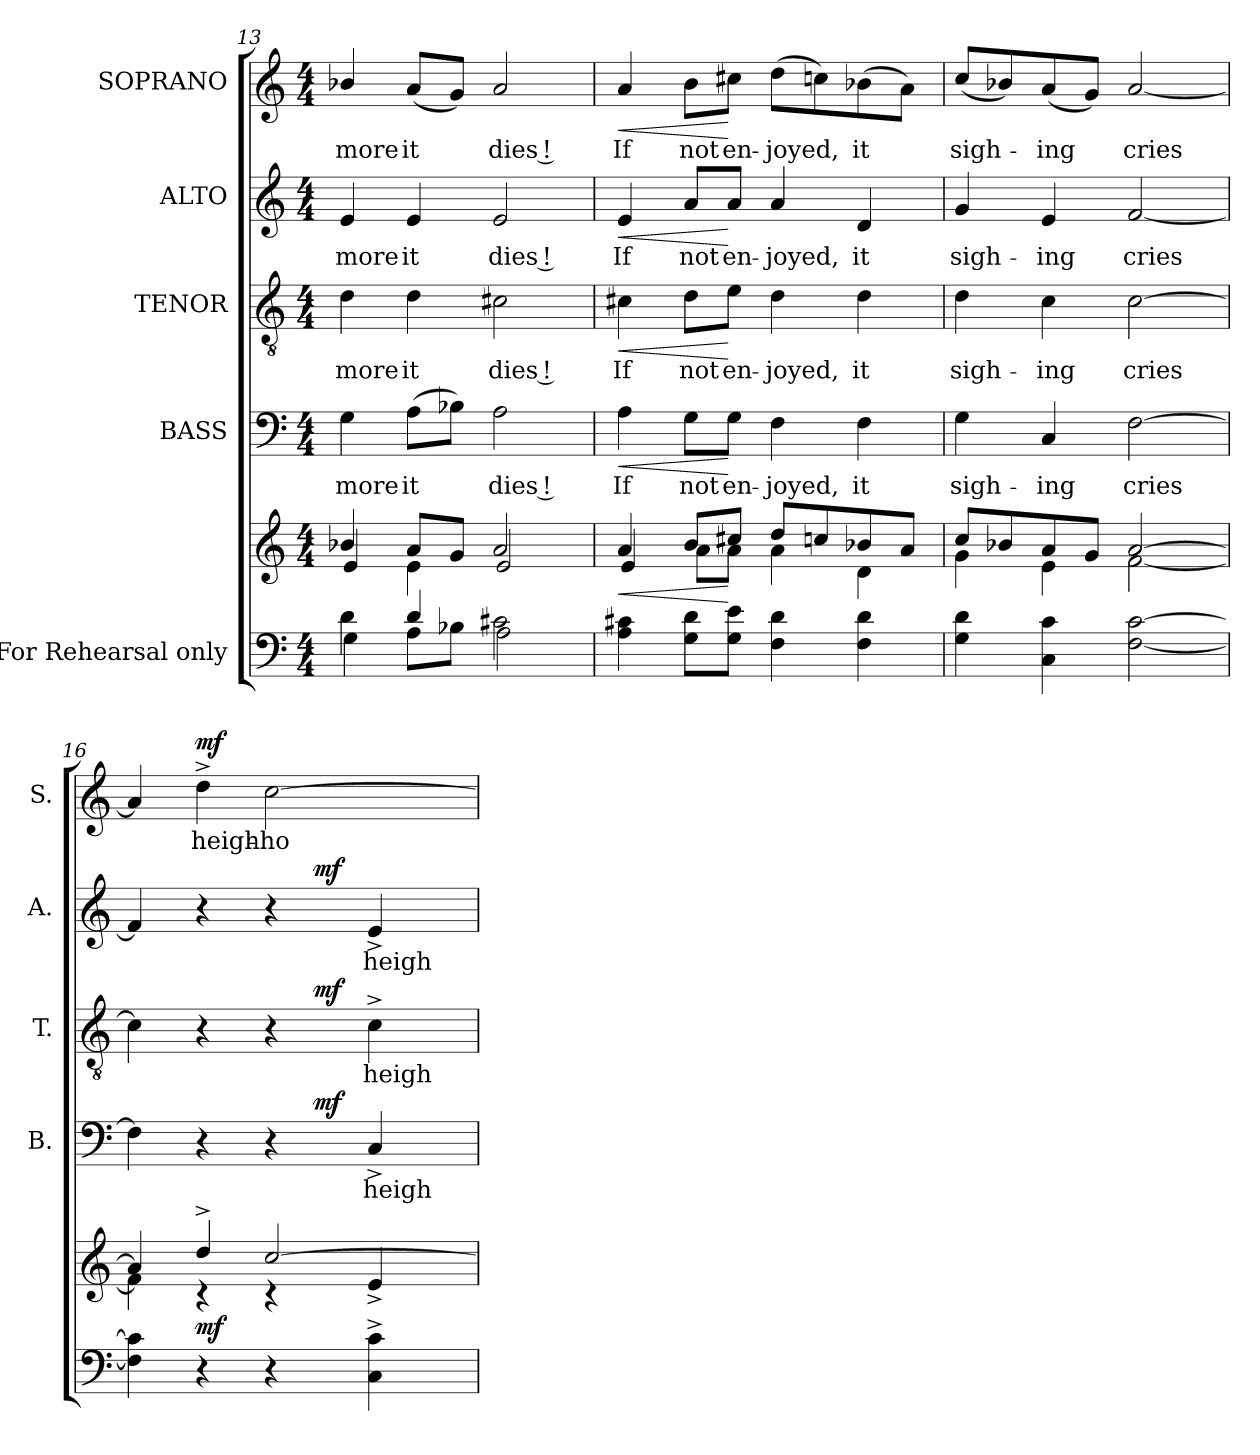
**kern	**kern	**dynam	**kern	**text	**dynam	**kern	**text	**dynam	**kern	**text	**dynam	**kern	**text	**dynam
*part5	*part5	*part5	*part4	*part4	*part4	*part3	*part3	*part3	*part2	*part2	*part2	*part1	*part1	*part1
*staff6	*staff5	*staff5/6	*staff4	*staff4	*staff4	*staff3	*staff3	*staff3	*staff2	*staff2	*staff2	*staff1	*staff1	*staff1
*I"For  Rehearsal  only	*	*	*I"BASS	*	*	*I"TENOR	*	*	*I"ALTO	*	*	*I"SOPRANO	*	*
*	*	*	*I'B.	*	*	*I'T.	*	*	*I'A.	*	*	*I'S.	*	*
*clefF4	*clefG2	*	*clefF4	*	*	*clefGv2	*	*	*clefG2	*	*	*clefG2	*	*
*	*	*	*	*	*	*ITrd7c12	*	*	*	*	*	*	*	*
*k[]	*k[]	*	*k[]	*	*	*k[]	*	*	*k[]	*	*	*k[]	*	*
*C:	*C:	*	*C:	*	*	*C:	*	*	*C:	*	*	*C:	*	*
*M4/4	*M4/4	*	*M4/4	*	*	*M4/4	*	*	*M4/4	*	*	*M4/4	*	*
=13	=13	=13	=13	=13	=13	=13	=13	=13	=13	=13	=13	=13	=13	=13
*^	*^	*	*	*	*	*	*	*	*	*	*	*	*	*
!	!	!	!	!	!	!LO:LY:b:color=#000000	!	!	!	!	!	!	!	!	!	!
!	!	!	!	!	!	!	!	!	!LO:LY:b:color=#000000	!	!	!	!	!	!	!
!	!	!	!	!	!	!	!	!	!	!	!	!LO:LY:b:color=#000000	!	!	!	!
!	!	!	!	!	!	!	!	!	!	!	!	!	!	!	!LO:LY:b:color=#000000	!
4di\	4Gi\	4b-Xi/	4ei/	.	4Gi\	more	.	4Di\	more	.	4ei/	more	.	4b-Xi/	more	.
!	!	!	!	!	!	!LO:LY:b:color=#000000	!	!	!	!	!	!	!	!	!	!
!	!	!	!	!	!	!	!	!	!LO:LY:b:color=#000000	!	!	!	!	!	!	!
!	!	!	!	!	!	!	!	!	!	!	!	!LO:LY:b:color=#000000	!	!	!	!
!	!	!	!	!	!	!	!	!	!	!	!	!	!	!	!LO:LY:b:color=#000000	!
4di/	8Ai\L	8ai/L	4ei\	.	(8Ai\L	it	.	4Di\	it	.	4ei/	it	.	(8ai/L	it	.
.	8B-Xi\J	8gi/J	.	.	8B-Xi\J)	.	.	.	.	.	.	.	.	8gi/J)	.	.
!	!	!	!	!	!	!LO:LY:b:color=#000000	!	!	!	!	!	!	!	!	!	!
!	!	!	!	!	!	!	!	!	!LO:LY:b:color=#000000	!	!	!	!	!	!	!
!	!	!	!	!	!	!	!	!	!	!	!	!LO:LY:b:color=#000000	!	!	!	!
!	!	!	!	!	!	!	!	!	!	!	!	!	!	!	!LO:LY:b:color=#000000	!
2c#Xi\	2Ai\	2ai/	2ei/	.	2Ai\	dies !	.	2C#Xi\	dies !	.	2ei/	dies !	.	2ai/	dies !	.
!!LO:PB:g=z
=14	=14	=14	=14	=14	=14	=14	=14	=14	=14	=14	=14	=14	=14	=14	=14	=14
!	!	!	!	!LO:HP:b	!	!	!	!	!	!	!	!	!	!	!	!
*v	*v	*	*	*	*	*	*	*	*	*	*	*	*	*	*	*
*^	*	*	*	*	*	*	*	*	*	*	*	*	*	*	*
!	!	!	!	!	!	!LO:LY:b:color=#000000	!LO:HP:b	!	!	!	!	!	!	!	!	!
*v	*v	*	*	*	*	*	*	*	*	*	*	*	*	*	*	*
*^	*	*	*	*	*	*	*	*	*	*	*	*	*	*	*
!	!	!	!	!	!	!	!	!	!LO:LY:b:color=#000000	!LO:HP:b	!	!	!	!	!	!
*v	*v	*	*	*	*	*	*	*	*	*	*	*	*	*	*	*
*^	*	*	*	*	*	*	*	*	*	*	*	*	*	*	*
!	!	!	!	!	!	!	!	!	!	!	!	!LO:LY:b:color=#000000	!LO:HP:b	!	!	!
*v	*v	*	*	*	*	*	*	*	*	*	*	*	*	*	*	*
*^	*	*	*	*	*	*	*	*	*	*	*	*	*	*	*
!	!	!	!	!	!	!	!	!	!	!	!	!	!	!	!LO:LY:b:color=#000000	!LO:HP:b
*v	*v	*	*	*	*	*	*	*	*	*	*	*	*	*	*	*
4Ai\ 4c#Xi	4ai/	4ei/	<	4Ai\	If	<	4C#Xi\	If	<	4ei/	If	<	4ai/	If	<
!	!	!	!	!	!LO:LY:b:color=#000000	!	!	!	!	!	!	!	!	!	!
!	!	!	!	!	!	!	!	!LO:LY:b:color=#000000	!	!	!	!	!	!	!
!	!	!	!	!	!	!	!	!	!	!	!LO:LY:b:color=#000000	!	!	!	!
!	!	!	!	!	!	!	!	!	!	!	!	!	!	!LO:LY:b:color=#000000	!
8Gi\ 8diL	8bi/L	8ai\L	.	8Gi\L	not	.	8Di\L	not	.	8ai/L	not	.	8bi\L	not	.
!	!	!	!	!	!LO:LY:b:color=#000000	!	!	!	!	!	!	!	!	!	!
!	!	!	!	!	!	!	!	!LO:LY:b:color=#000000	!	!	!	!	!	!	!
!	!	!	!	!	!	!	!	!	!	!	!LO:LY:b:color=#000000	!	!	!	!
!	!	!	!	!	!	!	!	!	!	!	!	!	!	!LO:LY:b:color=#000000	!
8Gi\ 8eiJ	8cc#Xi/J	8ai\J	[	8Gi\J	en-	[	8Ei\J	en-	[	8ai/J	en-	[	8cc#Xi\J	en-	[
!	!	!	!	!	!LO:LY:b:color=#000000	!	!	!	!	!	!	!	!	!	!
!	!	!	!	!	!	!	!	!LO:LY:b:color=#000000	!	!	!	!	!	!	!
!	!	!	!	!	!	!	!	!	!	!	!LO:LY:b:color=#000000	!	!	!	!
!	!	!	!	!	!	!	!	!	!	!	!	!	!	!LO:LY:b:color=#000000	!
4Fi\ 4di	8ddi/L	4ai\	.	4Fi\	-joyed,	.	4Di\	-joyed,	.	4ai/	-joyed,	.	(8ddi\L	-joyed,	.
.	8ccni/	.	.	.	.	.	.	.	.	.	.	.	8ccni\)	.	.
!	!	!	!	!	!LO:LY:b:color=#000000	!	!	!	!	!	!	!	!	!	!
!	!	!	!	!	!	!	!	!LO:LY:b:color=#000000	!	!	!	!	!	!	!
!	!	!	!	!	!	!	!	!	!	!	!LO:LY:b:color=#000000	!	!	!	!
!	!	!	!	!	!	!	!	!	!	!	!	!	!	!LO:LY:b:color=#000000	!
4Fi\ 4di	8b-Xi/	4di\	.	4Fi\	it	.	4Di\	it	.	4di/	it	.	(8b-Xi\	it	.
.	8ai/J	.	.	.	.	.	.	.	.	.	.	.	8ai\J)	.	.
=15	=15	=15	=15	=15	=15	=15	=15	=15	=15	=15	=15	=15	=15	=15	=15
!	!	!	!	!	!LO:LY:b:color=#000000	!	!	!	!	!	!	!	!	!	!
!	!	!	!	!	!	!	!	!LO:LY:b:color=#000000	!	!	!	!	!	!	!
!	!	!	!	!	!	!	!	!	!	!	!LO:LY:b:color=#000000	!	!	!	!
!	!	!	!	!	!	!	!	!	!	!	!	!	!	!LO:LY:b:color=#000000	!
4Gi\ 4di	8cci/L	4gi\	.	4Gi\	sigh-	.	4Di\	sigh-	.	4gi/	sigh-	.	(8cci/L	sigh-	.
.	8b-Xi/	.	.	.	.	.	.	.	.	.	.	.	8b-Xi/)	.	.
!	!	!	!	!	!LO:LY:b:color=#000000	!	!	!	!	!	!	!	!	!	!
!	!	!	!	!	!	!	!	!LO:LY:b:color=#000000	!	!	!	!	!	!	!
!	!	!	!	!	!	!	!	!	!	!	!LO:LY:b:color=#000000	!	!	!	!
!	!	!	!	!	!	!	!	!	!	!	!	!	!	!LO:LY:b:color=#000000	!
4Ci\ 4ci	8ai/	4ei\	.	4Ci/	-ing	.	4Ci\	-ing	.	4ei/	-ing	.	(8ai/	-ing	.
.	8gi/J	.	.	.	.	.	.	.	.	.	.	.	8gi/J)	.	.
!	!	!	!	!	!LO:LY:b:color=#000000	!	!	!	!	!	!	!	!	!	!
!	!	!	!	!	!	!	!	!LO:LY:b:color=#000000	!	!	!	!	!	!	!
!	!	!	!	!	!	!	!	!	!	!	!LO:LY:b:color=#000000	!	!	!	!
!	!	!	!	!	!	!	!	!	!	!	!	!	!	!LO:LY:b:color=#000000	!
[2Fi\ [2ci	[2ai/	[2fi\	.	[2Fi\	cries	.	[2Ci\	cries	.	[2fi/	cries	.	[2ai/	cries	.
=16	=16	=16	=16	=16	=16	=16	=16	=16	=16	=16	=16	=16	=16	=16	=16
*	*	*	*	*^	*	*	*^	*	*	*^	*	*	*	*	*
4Fi\] 4ci]	4ai/]	4fi\]	.	4Fi\]	2ryy	.	.	4Ci\]	2ryy	.	.	4fi/]	2ryy	.	.	4ai/]	.	.
!	!	!	!	!	!	!	!	!	!	!	!	!	!	!	!	!	!LO:LY:b:color=#000000	!
4r	4dd^i/	4r	mf	4r	.	.	.	4r	.	.	.	4r	.	.	.	4dd^i\	heigh-	mf
!	!	!	!	!	!	!	!	!	!	!	!	!	!	!	!	!	!LO:LY:b:color=#000000	!
4r	[2cci/	4r	.	4r	16ryy	.	.	4r	16ryy	.	.	4r	16ryy	.	.	[2cci\	-ho	.
.	.	.	.	.	64ryy	.	.	.	64ryy	.	.	.	64ryy	.	.	.	.	.
.	.	.	.	.	256.ryy	.	.	.	256.ryy	.	.	.	256.ryy	.	.	.	.	.
.	.	.	.	.	4ryy	.	mf	.	4ryy	.	mf	.	4ryy	.	mf	.	.	.
!	!	!	!	!	!	!LO:LY:b:color=#000000	!	!	!	!	!	!	!	!	!	!	!	!
!	!	!	!	!	!	!	!	!	!	!LO:LY:b:color=#000000	!	!	!	!	!	!	!	!
!	!	!	!	!	!	!	!	!	!	!	!	!	!	!LO:LY:b:color=#000000	!	!	!	!
4Ci\^ 4ci^	.	4e^i/	.	4C^i/	.	heigh-	.	4C^i\	.	heigh-	.	4e^i/	.	heigh-	.	.	.	.
.	.	.	.	.	8ryy	.	.	.	8ryy	.	.	.	8ryy	.	.	.	.	.
.	.	.	.	.	32ryy	.	.	.	32ryy	.	.	.	32ryy	.	.	.	.	.
.	.	.	.	.	128ryy	.	.	.	128ryy	.	.	.	128ryy	.	.	.	.	.
.	.	.	.	.	512ryy	.	.	.	512ryy	.	.	.	512ryy	.	.	.	.	.
*	*v	*v	*	*	*	*	*	*v	*v	*	*	*v	*v	*	*	*	*	*
*	*	*	*v	*v	*	*	*	*	*	*	*	*	*	*	*
=	=	=	=	=	=	=	=	=	=	=	=	=	=	=
*-	*-	*-	*-	*-	*-	*-	*-	*-	*-	*-	*-	*-	*-	*-
